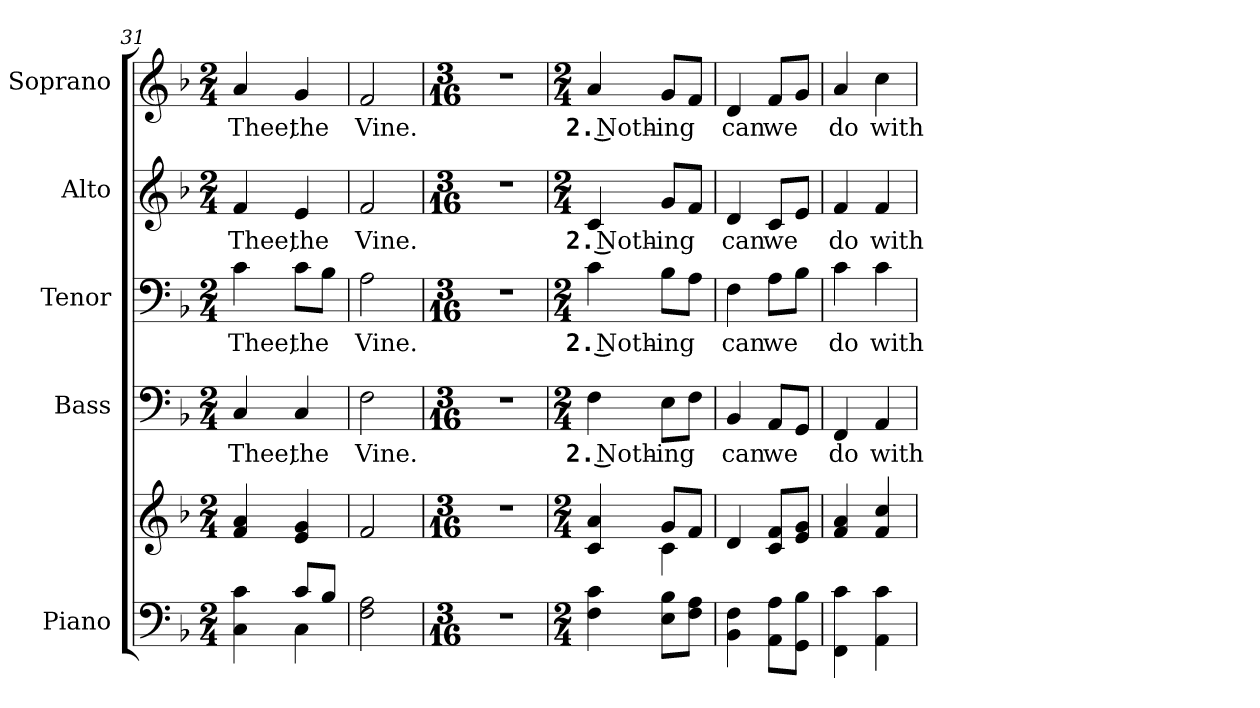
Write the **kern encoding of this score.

**kern	**kern	**kern	**text	**kern	**text	**kern	**text	**kern	**text
*part5	*part5	*part4	*part4	*part3	*part3	*part2	*part2	*part1	*part1
*staff6	*staff5	*staff4	*staff4	*staff3	*staff3	*staff2	*staff2	*staff1	*staff1
*I"Piano	*	*I"Bass	*	*I"Tenor	*	*I"Alto	*	*I"Soprano	*
*I'Pno.	*	*I'B.	*	*I'T.	*	*I'A.	*	*I'S.	*
*clefF4	*clefG2	*clefF4	*	*clefF4	*	*clefG2	*	*clefG2	*
*k[b-]	*k[b-]	*k[b-]	*	*k[b-]	*	*k[b-]	*	*k[b-]	*
*F:	*F:	*F:	*	*F:	*	*F:	*	*F:	*
*M2/4	*M2/4	*M2/4	*	*M2/4	*	*M2/4	*	*M2/4	*
=31	=31	=31	=31	=31	=31	=31	=31	=31	=31
*^	*	*	*	*	*	*	*	*	*
!	!	!	!	!LO:LY:b:color=#000000	!	!	!	!	!	!
!	!	!	!	!	!	!LO:LY:b:color=#000000	!	!	!	!
!	!	!	!	!	!	!	!	!LO:LY:b:color=#000000	!	!
!	!	!	!	!	!	!	!	!	!	!LO:LY:b:color=#000000
4Ci\ 4ci	4ryy	4fi/ 4ai	4Ci/	Thee,	4ci\	Thee,	4fi/	Thee,	4ai/	Thee,
!	!	!	!	!LO:LY:b:color=#000000	!	!	!	!	!	!
!	!	!	!	!	!	!LO:LY:b:color=#000000	!	!	!	!
!	!	!	!	!	!	!	!	!LO:LY:b:color=#000000	!	!
!	!	!	!	!	!	!	!	!	!	!LO:LY:b:color=#000000
8ci/L	4Ci\	4ei/ 4gi	4Ci/	the	8ci\L	the	4ei/	the	4gi/	the
8B-i/J	.	.	.	.	8B-i\J	.	.	.	.	.
*v	*v	*	*	*	*	*	*	*	*	*
=32	=32	=32	=32	=32	=32	=32	=32	=32	=32
!	!	!	!LO:LY:b:color=#000000	!	!	!	!	!	!
!	!	!	!	!	!LO:LY:b:color=#000000	!	!	!	!
!	!	!	!	!	!	!	!LO:LY:b:color=#000000	!	!
!	!	!	!	!	!	!	!	!	!LO:LY:b:color=#000000
2Fi\ 2Ai	2fi/	2Fi\	Vine.	2Ai\	Vine.	2fi/	Vine.	2fi/	Vine.
!!LO:PB:g=z
=33	=33	=33	=33	=33	=33	=33	=33	=33	=33
*M3/16	*M3/16	*M3/16	*	*M3/16	*	*M3/16	*	*M3/16	*
!LO:N:vis=1	!LO:N:vis=1	!LO:N:vis=1	!	!LO:N:vis=1	!	!LO:N:vis=1	!	!LO:N:vis=1	!
8.r	8.r	8.r	.	8.r	.	8.r	.	8.r	.
=34	=34	=34	=34	=34	=34	=34	=34	=34	=34
*M2/4	*M2/4	*M2/4	*	*M2/4	*	*M2/4	*	*M2/4	*
*	*^	*	*	*	*	*	*	*	*
!	!	!	!	!LO:LY:b:color=#000000	!	!	!	!	!	!
!	!	!	!	!	!	!LO:LY:b:color=#000000	!	!	!	!
!	!	!	!	!	!	!	!	!LO:LY:b:color=#000000	!	!
!	!	!	!	!	!	!	!	!	!	!LO:LY:b:color=#000000
4Fi\ 4ci	4ci/ 4ai	4ryy	4Fi\	2. Noth-	4ci\	2. Noth-	4ci/	2. Noth-	4ai/	2. Noth-
!	!	!	!	!LO:LY:b:color=#000000	!	!	!	!	!	!
!	!	!	!	!	!	!LO:LY:b:color=#000000	!	!	!	!
!	!	!	!	!	!	!	!	!LO:LY:b:color=#000000	!	!
!	!	!	!	!	!	!	!	!	!	!LO:LY:b:color=#000000
8Ei\ 8B-iL	8gi/L	4ci\	8Ei\L	-ing	8B-i\L	-ing	8gi/L	-ing	8gi/L	-ing
8Fi\ 8AiJ	8fi/J	.	8Fi\J	.	8Ai\J	.	8fi/J	.	8fi/J	.
*	*v	*v	*	*	*	*	*	*	*	*
=35	=35	=35	=35	=35	=35	=35	=35	=35	=35
!	!	!	!LO:LY:b:color=#000000	!	!	!	!	!	!
!	!	!	!	!	!LO:LY:b:color=#000000	!	!	!	!
!	!	!	!	!	!	!	!LO:LY:b:color=#000000	!	!
!	!	!	!	!	!	!	!	!	!LO:LY:b:color=#000000
4BB-i\ 4Fi	4di/	4BB-i/	can	4Fi\	can	4di/	can	4di/	can
!	!	!	!LO:LY:b:color=#000000	!	!	!	!	!	!
!	!	!	!	!	!LO:LY:b:color=#000000	!	!	!	!
!	!	!	!	!	!	!	!LO:LY:b:color=#000000	!	!
!	!	!	!	!	!	!	!	!	!LO:LY:b:color=#000000
8AAi\ 8AiL	8ci/ 8fiL	8AAi/L	we	8Ai\L	we	8ci/L	we	8fi/L	we
8GGi\ 8B-iJ	8ei/ 8giJ	8GGi/J	.	8B-i\J	.	8ei/J	.	8gi/J	.
=36	=36	=36	=36	=36	=36	=36	=36	=36	=36
!	!	!	!LO:LY:b:color=#000000	!	!	!	!	!	!
!	!	!	!	!	!LO:LY:b:color=#000000	!	!	!	!
!	!	!	!	!	!	!	!LO:LY:b:color=#000000	!	!
!	!	!	!	!	!	!	!	!	!LO:LY:b:color=#000000
4FFi\ 4ci	4fi/ 4ai	4FFi/	do	4ci\	do	4fi/	do	4ai/	do
!	!	!	!LO:LY:b:color=#000000	!	!	!	!	!	!
!	!	!	!	!	!LO:LY:b:color=#000000	!	!	!	!
!	!	!	!	!	!	!	!LO:LY:b:color=#000000	!	!
!	!	!	!	!	!	!	!	!	!LO:LY:b:color=#000000
4AAi\ 4ci	4fi/ 4cci	4AAi/	with	4ci\	with	4fi/	with	4cci\	with
=	=	=	=	=	=	=	=	=	=
*-	*-	*-	*-	*-	*-	*-	*-	*-	*-
